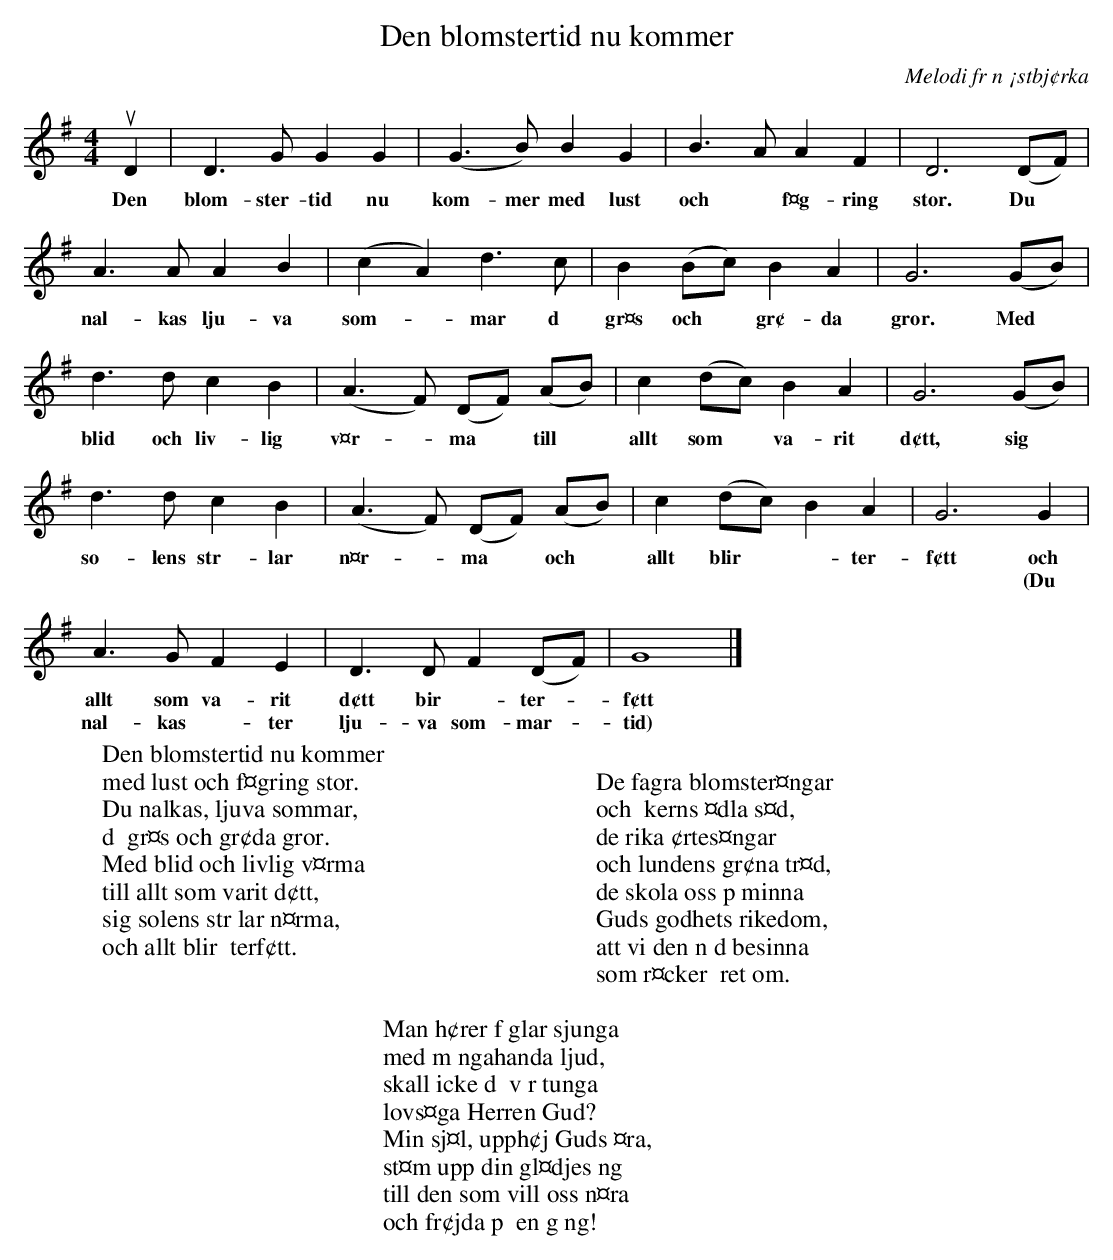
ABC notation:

X:1
T:Den blomstertid nu kommer
C:Melodi fr n ¡stbj¢rka
Q:1/4=170
L:1/4
M:4/4
K:Gmaj
uD | D>G GG | (G>B) B G | B>A A F | D3 (D/2F/2) |
w:Den blom-ster-tid nu kom-mer med lust och* f¤g-ring stor. Du*
A>A AB | (c A) d>c | B (B/c/) B A | G3 (G/B/) |
w:nal-kas lju-va som-*mar d  gr¤s och* gr¢-da gror. Med*
d>d c B | (A>F) (D/F/) (A/B/) | c (d/c/) B A | G3 (G/B/) |
w:blid och liv-lig v¤r-*ma* till* allt som* va-rit d¢tt, sig*
d>d c B | (A>F) (D/F/) (A/B/) | c (d/c/) B A | G3 G |
w:so-lens str -lar n¤r-*ma* och* allt blir*  -ter-f¢tt och
w:* * * * * * * * * * * * * *  * * (Du
A>G F E | D>D F (D/F/) | G4 |]
w:allt som va-rit d¢tt bir  -ter-*f¢tt
w:nal-kas  -ter lju-va som-mar-*tid)
W:Den blomstertid nu kommer
W:med lust och f¤gring stor.
W:Du nalkas, ljuva sommar,
W:d  gr¤s och gr¢da gror.
W:Med blid och livlig v¤rma
W:till allt som varit d¢tt,
W:sig solens str lar n¤rma,
W:och allt blir  terf¢tt.
W:
W:
W:De fagra blomster¤ngar
W:och  kerns ¤dla s¤d,
W:de rika ¢rtes¤ngar
W:och lundens gr¢na tr¤d,
W:de skola oss p minna
W:Guds godhets rikedom,
W:att vi den n d besinna
W:som r¤cker  ret om.
W:
W:Man h¢rer f glar sjunga
W:med m ngahanda ljud,
W:skall icke d  v r tunga
W:lovs¤ga Herren Gud?
W:Min sj¤l, upph¢j Guds ¤ra,
W:st¤m upp din gl¤djes ng
W:till den som vill oss n¤ra
W:och fr¢jda p  en g ng!
